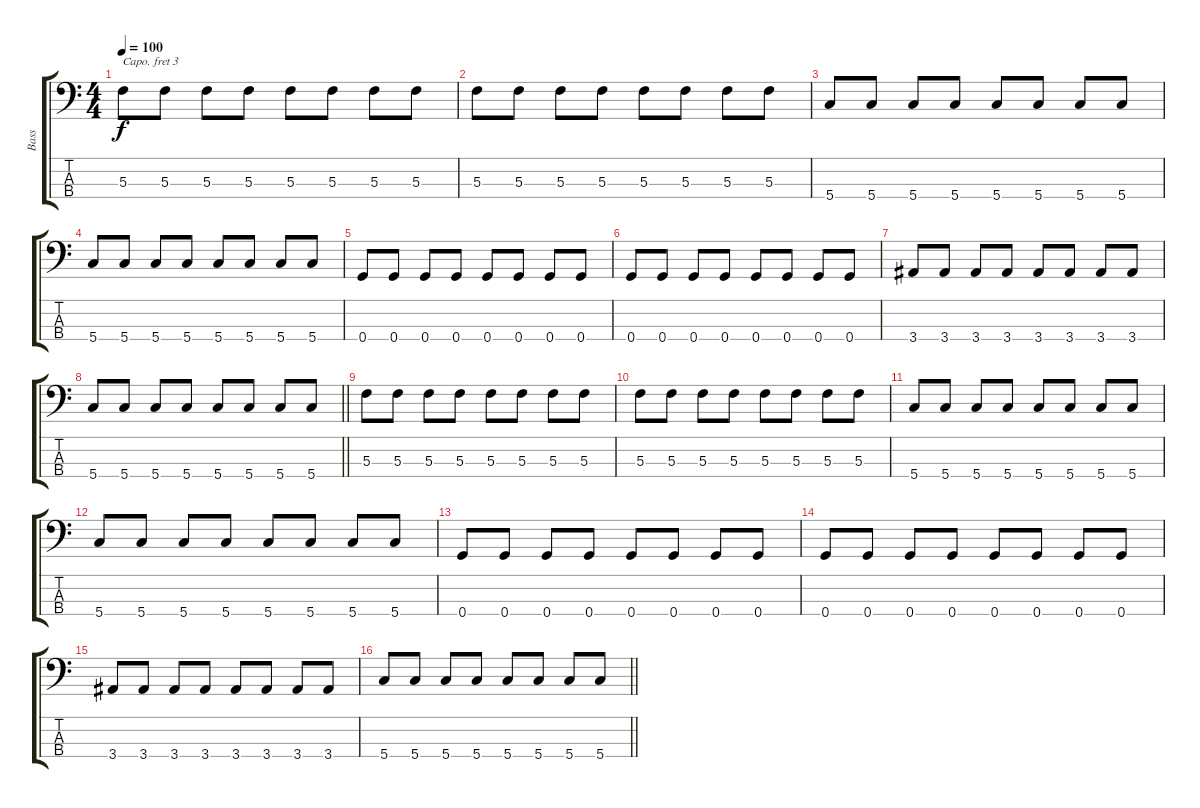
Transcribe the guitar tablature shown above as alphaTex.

\track ("Bass" "Bass") {instrument electricbassfinger}
\staff {score tabs}
\capo 3
\tuning (G2 D2 A1 E1) {hide}
\ts (4 4)
\tempo 100
\clef f4
\ks c
5.3.8{dy f} 5.3.8 5.3.8 5.3.8 5.3.8 5.3.8 5.3.8 5.3.8 |
5.3.8 5.3.8 5.3.8 5.3.8 5.3.8 5.3.8 5.3.8 5.3.8 |
5.4.8 5.4.8 5.4.8 5.4.8 5.4.8 5.4.8 5.4.8 5.4.8 |
5.4.8 5.4.8 5.4.8 5.4.8 5.4.8 5.4.8 5.4.8 5.4.8 |
0.4.8 0.4.8 0.4.8 0.4.8 0.4.8 0.4.8 0.4.8 0.4.8 |
0.4.8 0.4.8 0.4.8 0.4.8 0.4.8 0.4.8 0.4.8 0.4.8 |
3.4.8 3.4.8 3.4.8 3.4.8 3.4.8 3.4.8 3.4.8 3.4.8 |
\barLineRight lightlight
5.4.8 5.4.8 5.4.8 5.4.8 5.4.8 5.4.8 5.4.8 5.4.8 |
\section ("" "")
5.3.8 5.3.8 5.3.8 5.3.8 5.3.8 5.3.8 5.3.8 5.3.8 |
5.3.8 5.3.8 5.3.8 5.3.8 5.3.8 5.3.8 5.3.8 5.3.8 |
5.4.8 5.4.8 5.4.8 5.4.8 5.4.8 5.4.8 5.4.8 5.4.8 |
5.4.8 5.4.8 5.4.8 5.4.8 5.4.8 5.4.8 5.4.8 5.4.8 |
0.4.8 0.4.8 0.4.8 0.4.8 0.4.8 0.4.8 0.4.8 0.4.8 |
0.4.8 0.4.8 0.4.8 0.4.8 0.4.8 0.4.8 0.4.8 0.4.8 |
3.4.8 3.4.8 3.4.8 3.4.8 3.4.8 3.4.8 3.4.8 3.4.8 |
\barLineRight lightlight
5.4.8 5.4.8 5.4.8 5.4.8 5.4.8 5.4.8 5.4.8 5.4.8
